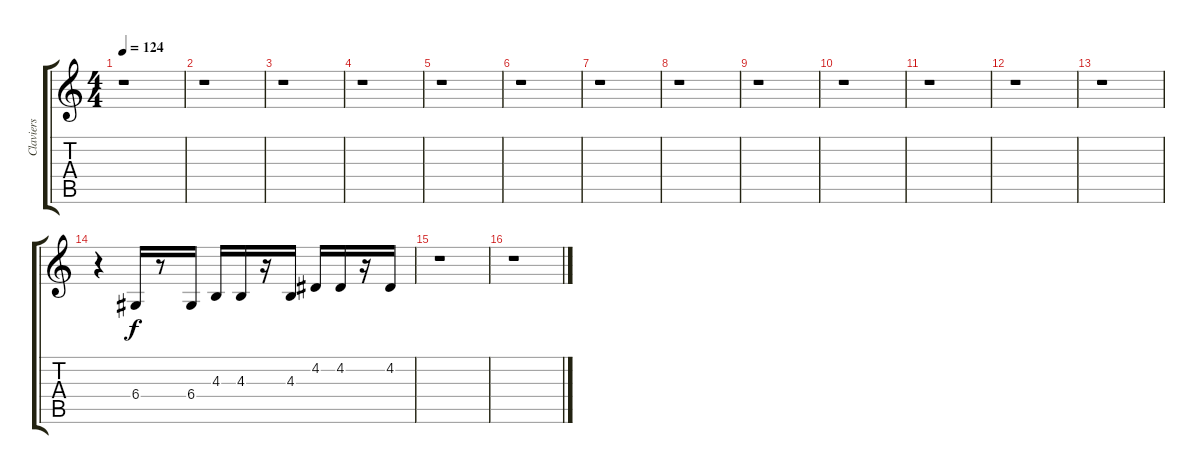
\track ("Claviers" "Claviers") {instrument drawbarorgan}
\staff {score tabs}
\tuning (E4 B3 G3 D3 A2 E2) {hide}
\ts (4 4)
\tempo 124
\clef g2
\ks c
r.1{dy f} |
r.1 |
r.1 |
r.1 |
r.1 |
r.1 |
r.1 |
r.1 |
r.1 |
r.1 |
r.1 |
r.1 |
r.1 |
r.4 6.4.16 r.8 6.4.16 4.3.16 4.3.16 r.16 4.3.16 4.2.16 4.2.16 r.16 4.2.16 |
r.1 |
r.1
